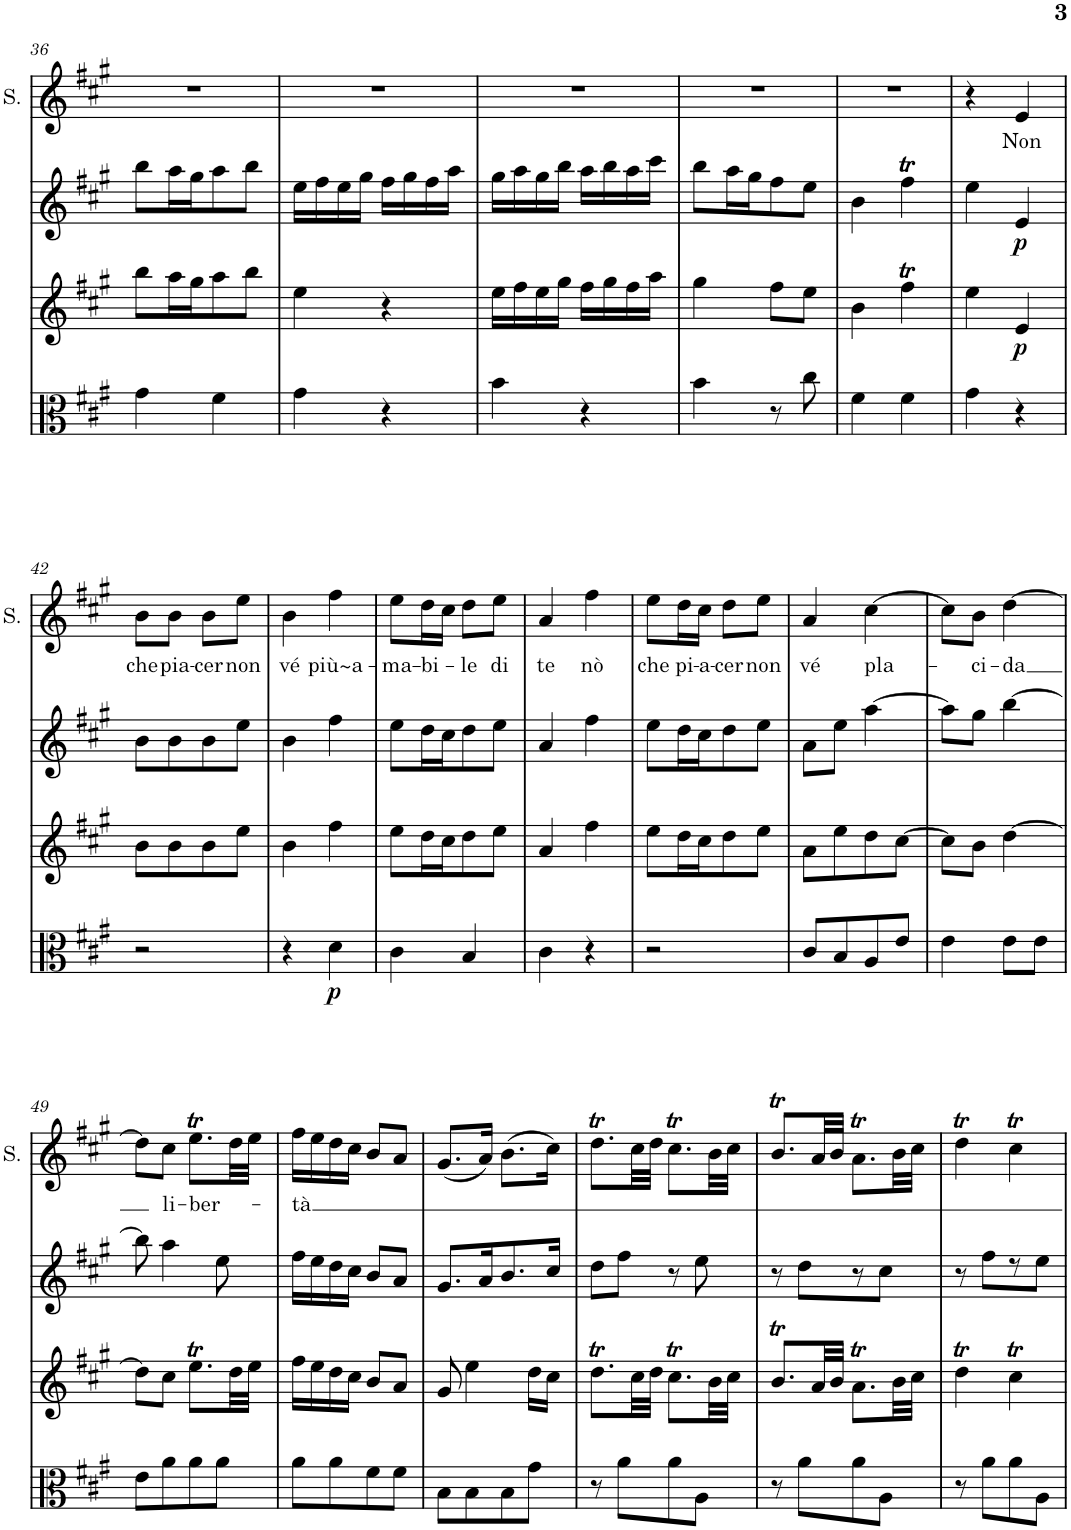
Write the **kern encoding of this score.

**kern	**dynam	**kern	**dynam	**kern	**dynam	**kern	**text
*part4	*part4	*part3	*part3	*part2	*part2	*part1	*part1
*staff4	*staff4	*staff3	*staff3	*staff2	*staff2	*staff1	*staff1
*I"Violetta	*	*I"Violino primo	*	*I"Violino primo	*	*I"Soprano	*
*I'Vla	*	*I'Vln	*	*I'Vln	*	*I'S.	*
!!LO:PB:g=z
*clefC3	*	*clefG2	*	*clefG2	*	*clefG2	*
*k[f#c#g#]	*	*k[f#c#g#]	*	*k[f#c#g#]	*	*k[f#c#g#]	*
*M2/4	*	*M2/4	*	*M2/4	*	*M2/4	*
=36	=36	=36	=36	=36	=36	=36	=36
4g#\	.	8bb\L	.	8bb\L	.	2r	.
.	.	16aa\L	.	16aa\L	.	.	.
.	.	16gg#\J	.	16gg#\J	.	.	.
4f#\	.	8aa\	.	8aa\	.	.	.
.	.	8bb\J	.	8bb\J	.	.	.
=37	=37	=37	=37	=37	=37	=37	=37
4g#\	.	4ee\	.	16ee\LL	.	2r	.
.	.	.	.	16ff#\	.	.	.
.	.	.	.	16ee\	.	.	.
.	.	.	.	16gg#\JJ	.	.	.
4r	.	4r	.	16ff#\LL	.	.	.
.	.	.	.	16gg#\	.	.	.
.	.	.	.	16ff#\	.	.	.
.	.	.	.	16aa\JJ	.	.	.
=38	=38	=38	=38	=38	=38	=38	=38
4b\	.	16ee\LL	.	16gg#\LL	.	2r	.
.	.	16ff#\	.	16aa\	.	.	.
.	.	16ee\	.	16gg#\	.	.	.
.	.	16gg#\JJ	.	16bb\JJ	.	.	.
4r	.	16ff#\LL	.	16aa\LL	.	.	.
.	.	16gg#\	.	16bb\	.	.	.
.	.	16ff#\	.	16aa\	.	.	.
.	.	16aa\JJ	.	16ccc#\JJ	.	.	.
=39	=39	=39	=39	=39	=39	=39	=39
4b\	.	4gg#\	.	8bb\L	.	2r	.
.	.	.	.	16aa\L	.	.	.
.	.	.	.	16gg#\J	.	.	.
8r	.	8ff#\L	.	8ff#\	.	.	.
8cc#\	.	8ee\J	.	8ee\J	.	.	.
=40	=40	=40	=40	=40	=40	=40	=40
4f#\	.	4b\	.	4b\	.	2r	.
4f#\	.	4ff#T\	.	4ff#T\	.	.	.
=41	=41	=41	=41	=41	=41	=41	=41
4g#\	.	4ee\	.	4ee\	.	4r	.
!	!	!	!LO:DY:b	!	!LO:DY:b	!	!LO:LY:b
4r	.	4e/	p	4e/	p	4e/	Non
!!LO:LB:g=z
=42	=42	=42	=42	=42	=42	=42	=42
!	!	!	!	!	!	!	!LO:LY:b
2r	.	8b\L	.	8b\L	.	8b\L	che
!	!	!	!	!	!	!	!LO:LY:b
.	.	8b\	.	8b\	.	8b\J	pia-
!	!	!	!	!	!	!	!LO:LY:b
.	.	8b\	.	8b\	.	8b\L	-cer
!	!	!	!	!	!	!	!LO:LY:b
.	.	8ee\J	.	8ee\J	.	8ee\J	non
=43	=43	=43	=43	=43	=43	=43	=43
!	!	!	!	!	!	!	!LO:LY:b
4r	.	4b\	.	4b\	.	4b\	vé
!	!LO:DY:b	!	!	!	!	!	!LO:LY:b
4d\	p	4ff#\	.	4ff#\	.	4ff#\	più~a-
=44	=44	=44	=44	=44	=44	=44	=44
!	!	!	!	!	!	!	!LO:LY:b
4c#\	.	8ee\L	.	8ee\L	.	8ee\L	-ma-
!	!	!	!	!	!	!	!LO:LY:b
.	.	16dd\L	.	16dd\L	.	16dd\L	-bi-
.	.	16cc#\J	.	16cc#\J	.	16cc#\JJ	.
!	!	!	!	!	!	!	!LO:LY:b
4B/	.	8dd\	.	8dd\	.	8dd\L	-le
!	!	!	!	!	!	!	!LO:LY:b
.	.	8ee\J	.	8ee\J	.	8ee\J	di
=45	=45	=45	=45	=45	=45	=45	=45
!	!	!	!	!	!	!	!LO:LY:b
4c#\	.	4a/	.	4a/	.	4a/	te
!	!	!	!	!	!	!	!LO:LY:b
4r	.	4ff#\	.	4ff#\	.	4ff#\	nò
=46	=46	=46	=46	=46	=46	=46	=46
!	!	!	!	!	!	!	!LO:LY:b
2r	.	8ee\L	.	8ee\L	.	8ee\L	che
!	!	!	!	!	!	!	!LO:LY:b
.	.	16dd\L	.	16dd\L	.	16dd\L	pi-
!	!	!	!	!	!	!	!LO:LY:b
.	.	16cc#\J	.	16cc#\J	.	16cc#\JJ	-a-
!	!	!	!	!	!	!	!LO:LY:b
.	.	8dd\	.	8dd\	.	8dd\L	-cer
!	!	!	!	!	!	!	!LO:LY:b
.	.	8ee\J	.	8ee\J	.	8ee\J	non
=47	=47	=47	=47	=47	=47	=47	=47
!	!	!	!	!	!	!	!LO:LY:b
8c#/L	.	8a\L	.	8a\L	.	4a/	vé
8B/	.	8ee\	.	8ee\J	.	.	.
!	!	!	!	!	!	!	!LO:LY:b
8A/	.	8dd\	.	[4aa\	.	[4cc#\	pla-
8e/J	.	[8cc#\J	.	.	.	.	.
=48	=48	=48	=48	=48	=48	=48	=48
4e\	.	8cc#\L]	.	8aa\L]	.	8cc#\L]	.
!	!	!	!	!	!	!	!LO:LY:b
.	.	8b\J	.	8gg#\J	.	8b\J	-ci-
!	!	!	!	!	!	!	!LO:LY:b
8e\L	.	[4dd\	.	[4bb\	.	[4dd\	-da
8e\J	.	.	.	.	.	.	.
!!LO:LB:g=z
=49	=49	=49	=49	=49	=49	=49	=49
8e\L	.	8dd\L]	.	8bb\]	.	8dd\L]	.
!	!	!	!	!	!	!	!LO:LY:b
8a\	.	8cc#\J	.	4aa\	.	8cc#\J	li-
!	!	!	!	!	!	!	!LO:LY:b
8a\	.	8.eeT\L	.	.	.	8.eeT\L	-ber-
8a\J	.	.	.	8ee\	.	.	.
.	.	32dd\LL	.	.	.	32dd\LL	.
.	.	32ee\JJJ	.	.	.	32ee\JJJ	.
=50	=50	=50	=50	=50	=50	=50	=50
!	!	!	!	!	!	!	!LO:LY:b
8a\L	.	16ff#\LL	.	16ff#\LL	.	16ff#\LL	-tà
.	.	16ee\	.	16ee\	.	16ee\	.
8a\	.	16dd\	.	16dd\	.	16dd\	.
.	.	16cc#\JJ	.	16cc#\JJ	.	16cc#\JJ	.
8f#\	.	8b/L	.	8b/L	.	8b/L	.
8f#\J	.	8a/J	.	8a/J	.	8a/J	.
=51	=51	=51	=51	=51	=51	=51	=51
8B\L	.	8g#/	.	8.g#/L	.	(8.g#/L	.
8B\	.	4ee\	.	.	.	.	.
.	.	.	.	16a/K	.	16a/Jk)	.
8B\	.	.	.	8.b/	.	(8.b\L	.
8g#\J	.	16dd\LL	.	.	.	.	.
.	.	16cc#\JJ	.	16cc#/Jk	.	16cc#\Jk)	.
=52	=52	=52	=52	=52	=52	=52	=52
8r	.	8.ddT\L	.	8dd\L	.	8.ddT\L	.
8a\L	.	.	.	8ff#\J	.	.	.
.	.	32cc#\LL	.	.	.	32cc#\LL	.
.	.	32dd\JJJ	.	.	.	32dd\JJJ	.
8a\	.	8.cc#t\L	.	8r	.	8.cc#t\L	.
8A\J	.	.	.	8ee\	.	.	.
.	.	32b\LL	.	.	.	32b\LL	.
.	.	32cc#\JJJ	.	.	.	32cc#\JJJ	.
=53	=53	=53	=53	=53	=53	=53	=53
8r	.	8.bT/L	.	8r	.	8.bT/L	.
8a\L	.	.	.	8dd\L	.	.	.
.	.	32a/LL	.	.	.	32a/LL	.
.	.	32b/JJJ	.	.	.	32b/JJJ	.
8a\	.	8.aT\L	.	8r	.	8.aT\L	.
8A\J	.	.	.	8cc#\J	.	.	.
.	.	32b\LL	.	.	.	32b\LL	.
.	.	32cc#\JJJ	.	.	.	32cc#\JJJ	.
=54	=54	=54	=54	=54	=54	=54	=54
8r	.	4ddT\	.	8r	.	4ddT\	.
8a\L	.	.	.	8ff#\L	.	.	.
8a\	.	4cc#t\	.	8r	.	4cc#t\	.
8A\J	.	.	.	8ee\J	.	.	.
=	=	=	=	=	=	=	=
*-	*-	*-	*-	*-	*-	*-	*-
